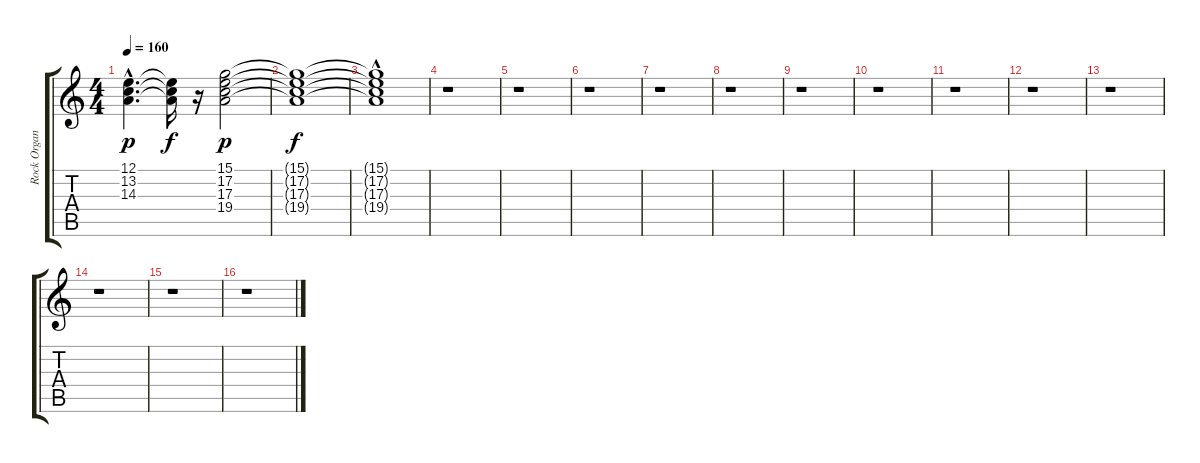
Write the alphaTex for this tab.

\track ("Rock Organ" "Rock Organ") {instrument rockorgan}
\staff {score tabs}
\tuning (E4 B3 G3 D3 A2 E2) {hide}
\ts (4 4)
\tempo 160
\clef g2
\ks c
(12.1{hac} 13.2{hac} 14.3{hac}).4{d dy p} (12.1{t} 13.2{t} 14.3{t}).16{dy f} r.16 (15.1 17.2 17.3 19.4).2{dy p} |
(15.1{t} 17.2{t} 17.3{t} 19.4{t}).1{dy f} |
(15.1{t} 17.2{hac t} 17.3{t} 19.4{t}).1 |
r.1 |
r.1 |
r.1 |
r.1 |
r.1 |
r.1 |
r.1 |
r.1 |
r.1 |
r.1 |
r.1 |
r.1 |
r.1
